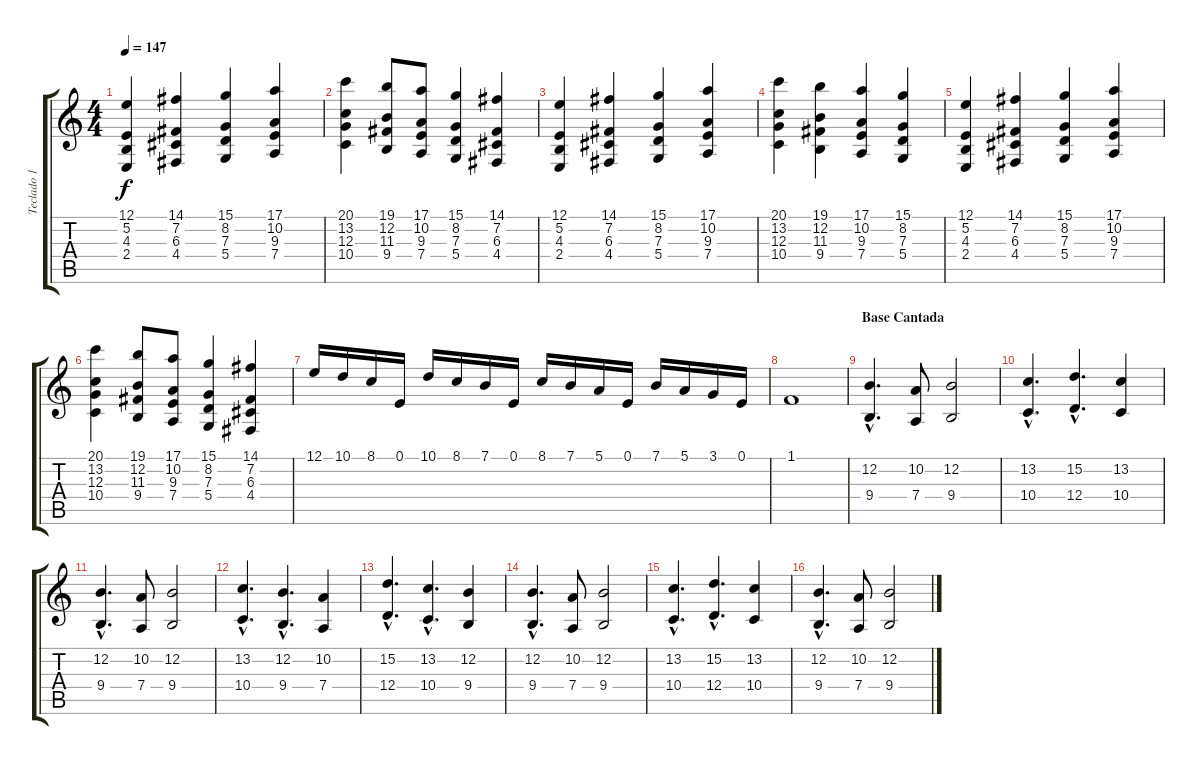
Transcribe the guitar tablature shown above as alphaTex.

\track ("Teclado 1" "Teclado 1") {instrument stringensemble1}
\staff {score tabs}
\tuning (E4 B3 G3 D3 A2 E2) {hide}
\ts (4 4)
\tempo 147
\clef g2
\ks c
(12.1 5.2 4.3 2.4).4{dy f} (14.1 7.2 6.3 4.4).4 (15.1 8.2 7.3 5.4).4 (17.1 10.2 9.3 7.4).4 |
(20.1 13.2 12.3 10.4).4 (19.1 12.2 11.3 9.4).8 (17.1 10.2 9.3 7.4).8 (15.1 8.2 7.3 5.4).4 (14.1 7.2 6.3 4.4).4 |
(12.1 5.2 4.3 2.4).4 (14.1 7.2 6.3 4.4).4 (15.1 8.2 7.3 5.4).4 (17.1 10.2 9.3 7.4).4 |
(20.1 13.2 12.3 10.4).4 (19.1 12.2 11.3 9.4).4 (17.1 10.2 9.3 7.4).4 (15.1 8.2 7.3 5.4).4 |
(12.1 5.2 4.3 2.4).4 (14.1 7.2 6.3 4.4).4 (15.1 8.2 7.3 5.4).4 (17.1 10.2 9.3 7.4).4 |
(20.1 13.2 12.3 10.4).4 (19.1 12.2 11.3 9.4).8 (17.1 10.2 9.3 7.4).8 (15.1 8.2 7.3 5.4).4 (14.1 7.2 6.3 4.4).4 |
12.1.16 10.1.16 8.1.16 0.1.16 10.1.16 8.1.16 7.1.16 0.1.16 8.1.16 7.1.16 5.1.16 0.1.16 7.1.16 5.1.16 3.1.16 0.1.16 |
1.1.1 |
\section ("" "Base Cantada")
(12.2{hac} 9.4{hac}).4{d} (10.2 7.4).8 (12.2 9.4).2 |
(13.2{hac} 10.4{hac}).4{d} (15.2{hac} 12.4{hac}).4{d} (13.2 10.4).4 |
(12.2{hac} 9.4{hac}).4{d} (10.2 7.4).8 (12.2 9.4).2 |
(13.2{hac} 10.4{hac}).4{d} (12.2{hac} 9.4{hac}).4{d} (10.2 7.4).4 |
(15.2{hac} 12.4{hac}).4{d} (13.2{hac} 10.4{hac}).4{d} (12.2 9.4).4 |
(12.2{hac} 9.4{hac}).4{d} (10.2 7.4).8 (12.2 9.4).2 |
(13.2{hac} 10.4{hac}).4{d} (15.2{hac} 12.4{hac}).4{d} (13.2 10.4).4 |
(12.2{hac} 9.4{hac}).4{d} (10.2 7.4).8 (12.2 9.4).2
